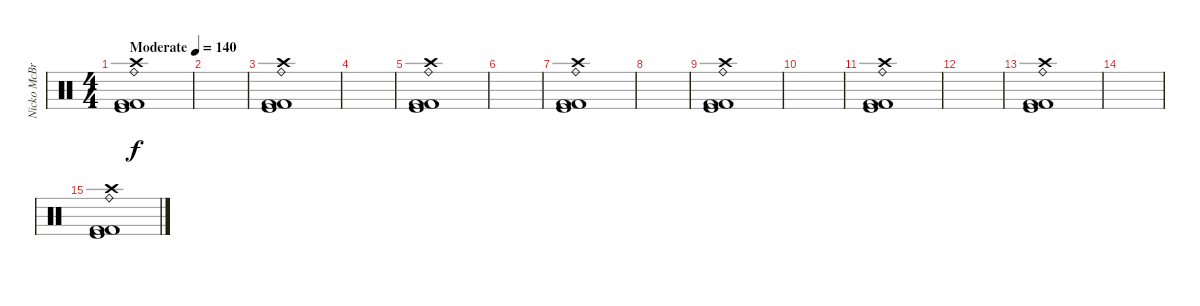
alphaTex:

\track ("Nicko McBrain" "Nicko McBr") {instrument percussion}
\staff {score}
\articulation defaults
\ts (4 4)
\tempo (140 "Moderate")
\clef neutral
\ks c
("Crash high (hit)" "Ride (bell)" "Kick (hit) 2" "Kick (hit) 2" "Kick (hit)").1{dy f} |
|
("Crash high (hit)" "Ride (bell)" "Kick (hit) 2" "Kick (hit) 2" "Kick (hit)").1 |
|
("Crash high (hit)" "Ride (bell)" "Kick (hit) 2" "Kick (hit) 2" "Kick (hit)").1 |
|
("Crash high (hit)" "Ride (bell)" "Kick (hit) 2" "Kick (hit) 2" "Kick (hit)").1 |
|
("Crash high (hit)" "Ride (bell)" "Kick (hit) 2" "Kick (hit) 2" "Kick (hit)").1 |
|
("Crash high (hit)" "Ride (bell)" "Kick (hit) 2" "Kick (hit) 2" "Kick (hit)").1 |
|
("Crash high (hit)" "Ride (bell)" "Kick (hit) 2" "Kick (hit) 2" "Kick (hit)").1 |
|
("Crash high (hit)" "Ride (bell)" "Kick (hit) 2" "Kick (hit) 2" "Kick (hit)").1
